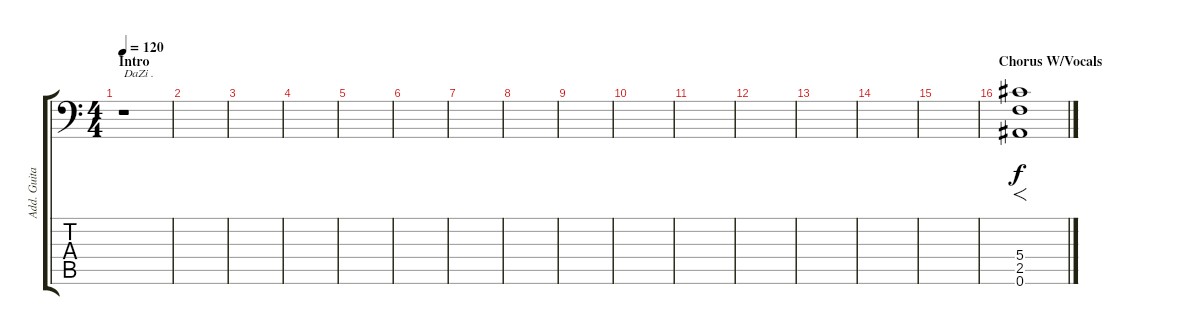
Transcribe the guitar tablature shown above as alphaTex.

\track ("Add. Guitar" "Add. Guita") {instrument distortionguitar}
\staff {score tabs}
\tuning (Bb3 F3 Db3 Ab2 Eb2 Bb1) {hide}
\ts (4 4)
\section ("" "Intro")
\tempo 120
\clef f4
\ks c
r.1{txt "DaZi ." dy f instrument distortionguitar} |
|
|
|
|
|
|
|
|
|
|
|
|
|
|
\section ("" "Chorus W/Vocals")
(5.4 2.5 0.6).1{f}
